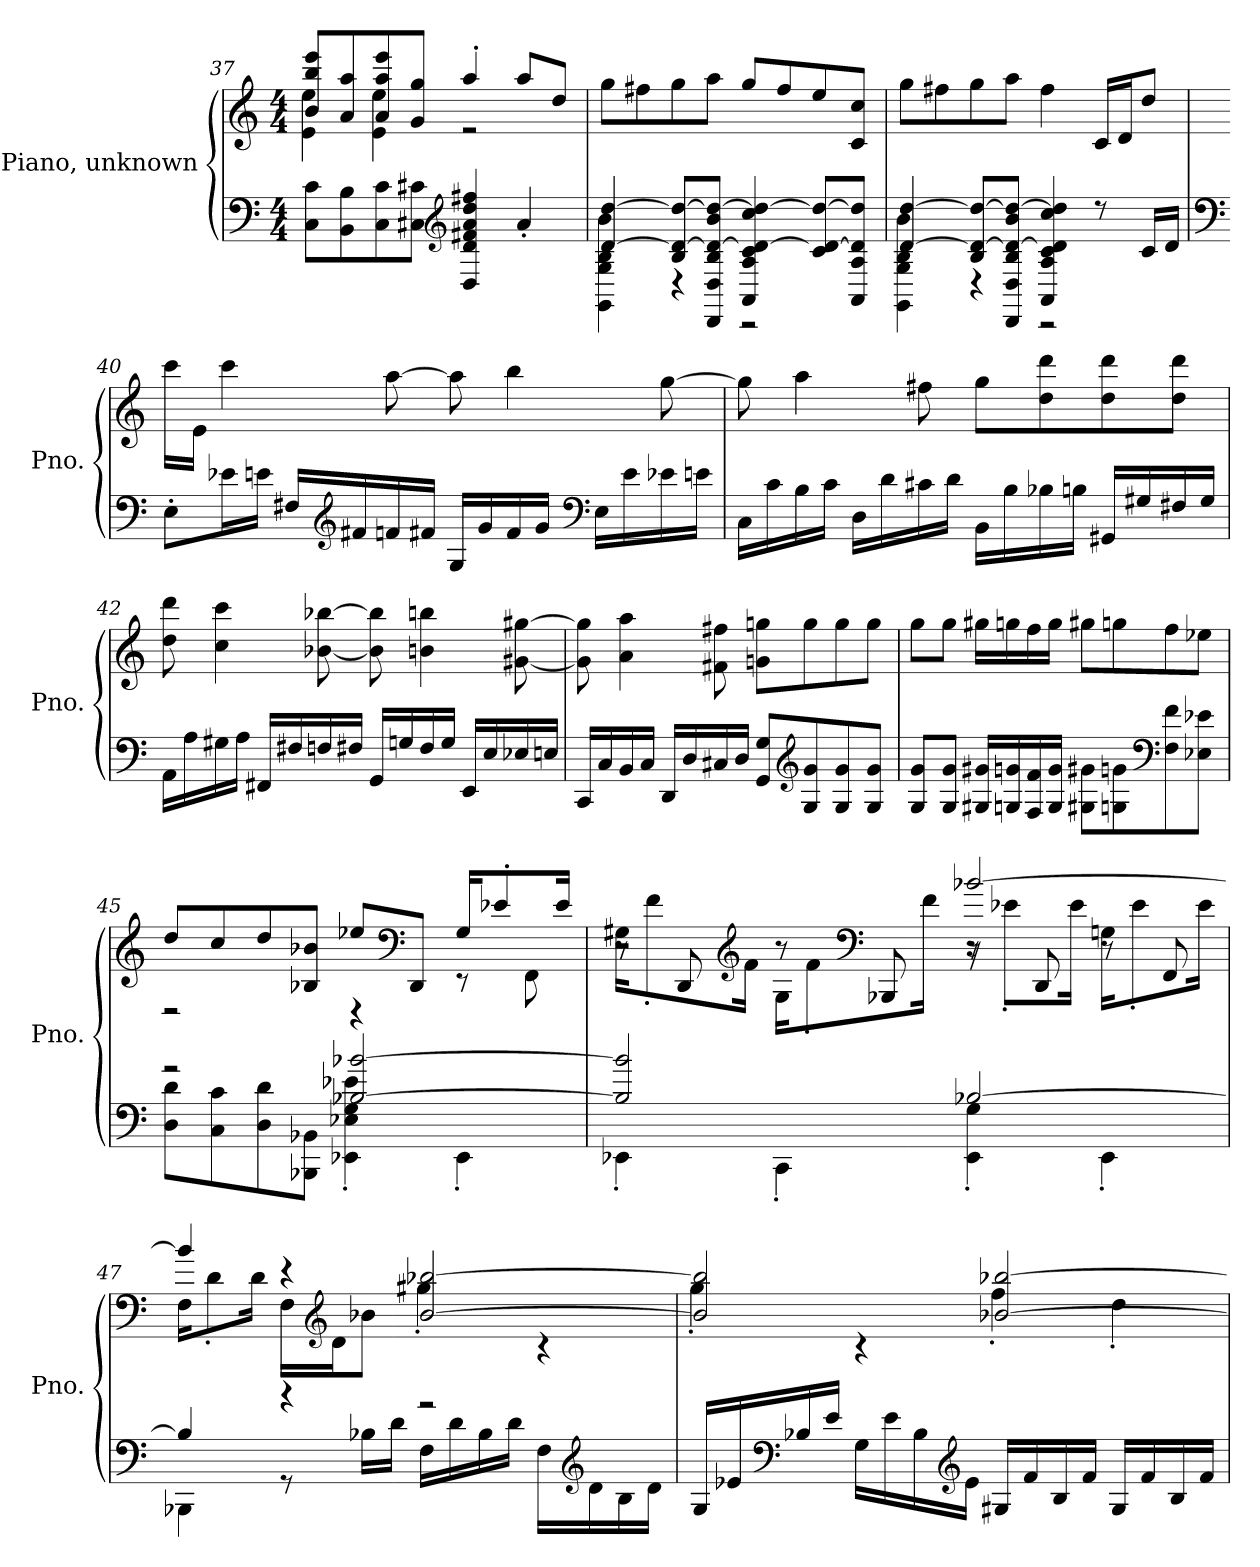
**kern	**kern
*part1	*part1
*staff2	*staff1
*I"Piano, unknown	*
*I'Pno.	*
!!LO:LB:g=z
*clefF4	*clefG2
*k[]	*k[]
*M4/4	*M4/4
=37	=37
*	*^
8C\ 8c\L	8b/ 8bb/ 8eee/L	4e\ 4ee\
8BB\ 8B\	8a/ 8aa/	.
8C\ 8c\	8a/ 8aa/ 8eee/	4e\ 4ee\
8C#X\ 8c#X\J	8g/ 8gg/J	.
*clefG2	*	*
4D/ 4d/ 4f#X/ 4a/ 4dd/ 4ff#X/	4aa'/	2r
4a'/	8aa/L	.
.	8dd/J	.
*	*v	*v
=38	=38
*^	*
[4d/ [4dd/	4GG\ 4G\ 4B\ 4b\	8gg\L
.	.	8ff#X\
8B/ 8d/_ 8dd/_L	4r	8gg\
8DD/ 8D/ 8B/ 8d/_ 8b/ 8dd/_J	.	8aa\J
4AA/ 4A/ 4c/ 4d/_ 4cc/ 4dd/_	2r	8gg/L
.	.	8ff#/
8c/ 8d/_ 8dd/_L	.	8ee/
8AA/ 8A/ 8d/] 8dd/]J	.	8c/ 8cc/J
=39	=39	=39
[4d/ [4dd/	4GG\ 4G\ 4B\ 4b\	8gg\L
.	.	8ff#X\
8B/ 8d/_ 8dd/_L	4r	8gg\
8DD/ 8D/ 8B/ 8d/_ 8b/ 8dd/_J	.	8aa\J
4AA/ 4A/ 4c/ 4d/] 4cc/ 4dd/]	2r	4ff#\
8r	.	16c/LL
.	.	16d/J
16c/LL	.	8dd/J
16d/JJ	.	.
*v	*v	*
!!LO:LB:g=z
=40	=40
*clefF4	*
8E'\L	16ccc\LL
.	16e\JJ
16e-X\L	4ccc\
16en\JJ	.
16F#X/LL	.
*clefG2	*
16f#X/	.
16fn/	[8aa\
16f#X/JJ	.
16G/LL	8aa\]
16g/	.
16f#/	4bb\
16g/JJ	.
*clefF4	*
16E\LL	.
16e\	.
16e-X\	[8gg\
16en\JJ	.
=41	=41
16C\LL	8gg\]
16c\	.
16B\	4aa\
16c\JJ	.
16D\LL	.
16d\	.
16c#X\	8ff#X\
16d\JJ	.
16BB\LL	8gg\L
16B\	.
16B-X\	8dd\ 8ddd\
16Bn\JJ	.
16GG#X/LL	8dd\ 8ddd\
16G#X/	.
16F#X/	8dd\ 8ddd\J
16G#/JJ	.
!!LO:LB:g=z
=42	=42
16AA\LL	8dd\ 8ddd\
16A\	.
16G#X\	4cc\ 4ccc\
16A\JJ	.
16FF#X/LL	.
16F#X/	.
16Fn/	[8b-X\ [8bb-X\
16F#X/JJ	.
16GG/LL	8b-\] 8bb-\]
16Gn/	.
16F#/	4bn\ 4bbn\
16G/JJ	.
16EE/LL	.
16E/	.
16E-X/	[8g#X\ [8gg#X\
16En/JJ	.
=43	=43
16CC/LL	8g#\] 8gg#\]
16C/	.
16BB/	4a\ 4aa\
16C/JJ	.
16DD/LL	.
16D/	.
16C#X/	8f#X\ 8ff#X\
16D/JJ	.
8GG/ 8G/L	8gn\ 8ggn\L
*clefG2	*
8G/ 8g/	8gg\
8G/ 8g/	8gg\
8G/ 8g/J	8gg\J
!!LO:LB:g=z
=44	=44
8G/ 8g/L	8gg\L
8G/ 8g/J	8gg\J
16G#X/ 16g#X/LL	16gg#X\LL
16Gn/ 16gn/	16ggn\
16F/ 16f/	16ff\
16G/ 16g/JJ	16gg\JJ
8G#X\ 8g#X\L	8gg#X\L
8Gn\ 8gn\	8ggn\
*clefF4	*
8F\ 8f\	8ff\
8E-X\ 8e-X\J	8ee-X\J
=45	=45
*^	*^
2r	8D\ 8d\L	8dd/L	2r
.	8C\ 8c\	8cc/	.
.	8D\ 8d\	8dd/	.
.	8BBB-X\ 8BB-X\J	8B-X/ 8b-X/J	.
[2B-X/ [2b-X/	4EE-X\' 4E-X\' 4G\' 4e-X\'	8ee-X/L	4r
*	*	*clefF4	*
.	.	8DD/J	.
.	4EE-'\	16G/KL	8r
.	.	8e-X'/	.
.	.	.	8FF\
.	.	16e-/Jk	.
!!LO:PB:g=z
=46	=46	=46	=46
*	*	*	*^
2B-/] 2b-/]	4EE-X'\	8r	16G#X\KL	2r
.	.	.	8f'\	.
.	.	8DD/	.	.
*	*	*clefG2	*	*
.	.	.	16f\Jk	.
.	4CC'\	8r	16G#\KL	.
.	.	.	8f'\	.
*	*	*clefF4	*	*
.	.	8BBB-X/	.	.
.	.	.	16f\Jk	.
[2B-X/	4EE-\' 4G\'	[2b-X/	16r	8r
.	.	.	8e-X'\L	.
.	.	.	.	8DD/
.	.	.	16e-\Jk	.
.	4EE-'\	.	16Gn\KL	8r
.	.	.	8e-'\	.
.	.	.	.	8FF/
.	.	.	16e-\Jk	.
*	*	*	*v	*v
=47	=47	=47	=47
4B-/]	4BBB-X\	4b-/]	16F\KL
.	.	.	8d'\
.	.	.	16d\Jk
4r	8r	4r	16F\LL
*	*	*clefG2	*
.	.	.	16d\J
.	16B-X\LL	.	8b-X\J
.	16d\JJ	.	.
2r	16F\LL	[2b-/ [2bb-X/	4gg#X'\
.	16d\	.	.
.	16B-\	.	.
.	16d\JJ	.	.
.	16F\LL	.	4r
*clefG2	*	*	*
.	16d\	.	.
.	16B-\	.	.
.	16d\JJ	.	.
*v	*v	*	*
!!LO:LB:g=z	!!
=48	=48	=48
16G/LL	2b-/] 2bb-/]	4gg'\
16e-X/	.	.
*clefF4	*	*
16B-X/	.	.
16e-/JJ	.	.
16G\LL	.	4r
16e-\	.	.
16B-\	.	.
*clefG2	*	*
16e-\JJ	.	.
16G#X/LL	[2b-X/ [2bb-X/	4ff'\
16f/	.	.
16B-/	.	.
16f/JJ	.	.
16G#/LL	.	4dd'\
16f/	.	.
16B-/	.	.
16f/JJ	.	.
*	*v	*v
=	=
*-	*-
